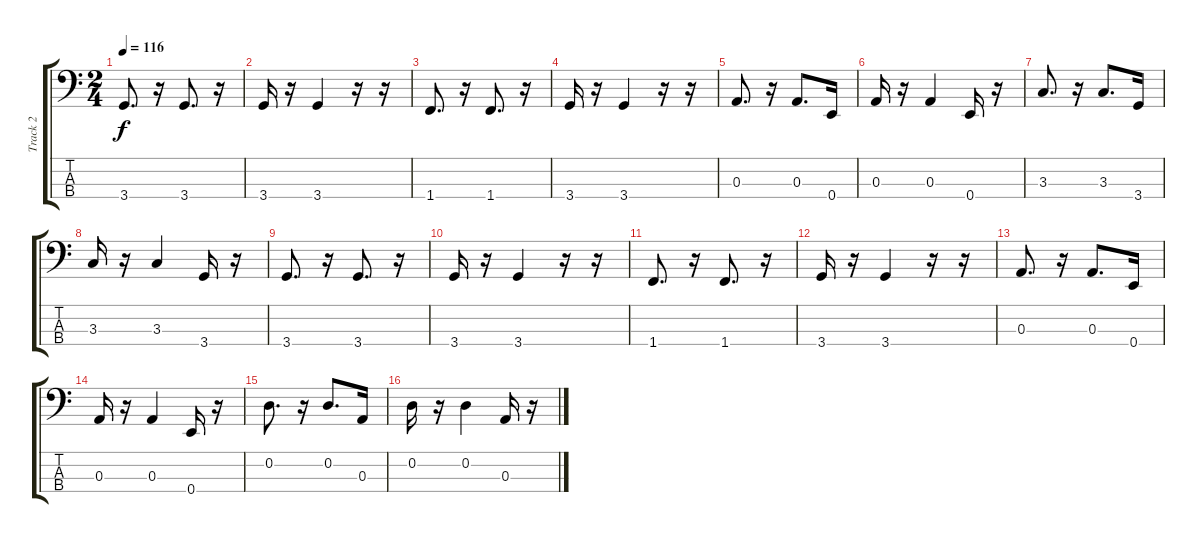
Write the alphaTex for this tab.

\track ("Track 2" "Track 2") {instrument electricbassfinger}
\staff {score tabs}
\tuning (G2 D2 A1 E1) {hide}
\ts (2 4)
\tempo 116
\clef f4
\ks c
3.4.8{d dy f} r.16 3.4.8{d} r.16 |
3.4.16 r.16 3.4.4 r.16 r.16 |
1.4.8{d} r.16 1.4.8{d} r.16 |
3.4.16 r.16 3.4.4 r.16 r.16 |
0.3.8{d} r.16 0.3.8{d} 0.4.16 |
0.3.16 r.16 0.3.4 0.4.16 r.16 |
3.3.8{d} r.16 3.3.8{d} 3.4.16 |
3.3.16 r.16 3.3.4 3.4.16 r.16 |
3.4.8{d} r.16 3.4.8{d} r.16 |
3.4.16 r.16 3.4.4 r.16 r.16 |
1.4.8{d} r.16 1.4.8{d} r.16 |
3.4.16 r.16 3.4.4 r.16 r.16 |
0.3.8{d} r.16 0.3.8{d} 0.4.16 |
0.3.16 r.16 0.3.4 0.4.16 r.16 |
0.2.8{d} r.16 0.2.8{d} 0.3.16 |
0.2.16 r.16 0.2.4 0.3.16 r.16
